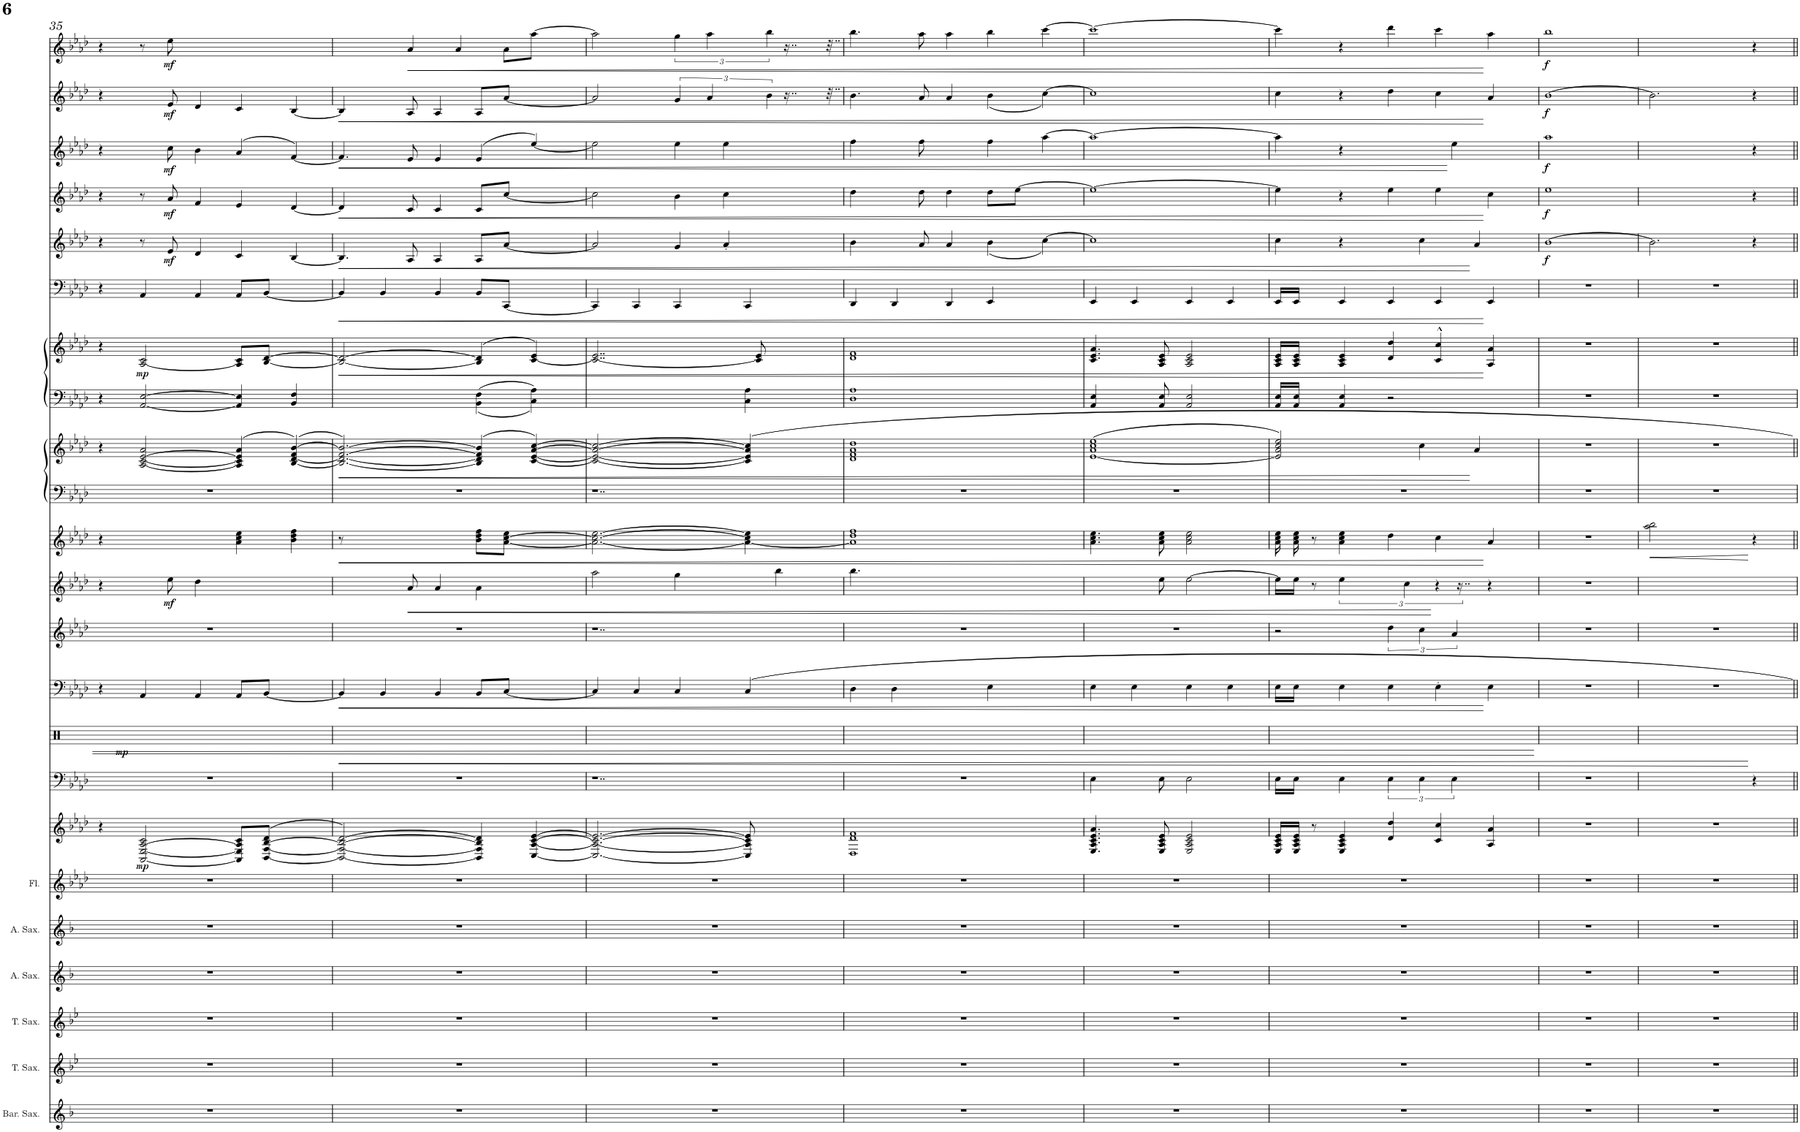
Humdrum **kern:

**kern	**kern	**kern	**kern	**kern	**kern	**kern	**dynam	**kern	**kern	**dynam	**kern	**kern	**kern	**dynam	**kern	**dynam	**kern	**kern	**kern	**kern	**dynam	**kern	**kern	**dynam	**kern	**dynam	**kern	**dynam	**kern	**dynam	**kern	**dynam
*part21	*part20	*part19	*part18	*part17	*part16	*part15	*part15	*part14	*part13	*part13	*part12	*part11	*part10	*part10	*part9	*part9	*part8	*part8	*part7	*part7	*part7	*part6	*part5	*part5	*part4	*part4	*part3	*part3	*part2	*part2	*part1	*part1
*staff23	*staff22	*staff21	*staff20	*staff19	*staff18	*staff17	*staff17	*staff16	*staff15	*staff15	*staff14	*staff13	*staff12	*staff12	*staff11	*staff11	*staff10	*staff9	*staff8	*staff7	*staff7/8	*staff6	*staff5	*staff5	*staff4	*staff4	*staff3	*staff3	*staff2	*staff2	*staff1	*staff1
*I"Baritone Saxophone	*I"Tenor Saxophone	*I"Tenor Saxophone	*I"Alto Saxophone	*I"Alto Saxophone	*I"Flute	*I"Voice	*	*I"Voice	*I"Voice	*	*I"Voice	*I"Voice	*I"Voice	*	*I"Voice	*	*I"Piano	*	*I"Piano	*	*	*I"Voice	*I"Voice	*	*I"Voice	*	*I"Voice	*	*I"Voice	*	*I"Voice	*
*I'Bar. Sax.	*I'T. Sax.	*I'T. Sax.	*I'A. Sax.	*I'A. Sax.	*I'Fl.	*I'V	*	*I'V	*I'V	*	*I'V	*I'V	*I'V	*	*I'V	*	*I'Pno	*	*I'Pno	*	*	*I'V	*I'V	*	*I'V	*	*I'V	*	*I'V	*	*I'V	*
!!LO:PB:g=z
*clefG2	*clefG2	*clefG2	*clefG2	*clefG2	*clefG2	*clefG2	*	*clefF4	*clefX	*	*clefF4	*clefG2	*clefG2	*	*clefG2	*	*clefF4	*clefG2	*clefF4	*clefG2	*	*clefF4	*clefG2	*	*clefG2	*	*clefG2	*	*clefG2	*	*clefG2	*
*Trd12c21	*Trd8c14	*Trd8c14	*Trd5c9	*Trd5c9	*	*	*	*	*	*	*	*	*	*	*	*	*	*	*	*	*	*	*	*	*	*	*	*	*	*	*	*
*k[b-]	*k[b-e-]	*k[b-e-]	*k[b-]	*k[b-]	*k[b-e-a-d-]	*k[b-e-a-d-]	*	*k[b-e-a-d-]	*k[]	*	*k[b-e-a-d-]	*k[b-e-a-d-]	*k[b-e-a-d-]	*	*k[b-e-a-d-]	*	*k[b-e-a-d-]	*k[b-e-a-d-]	*k[b-e-a-d-]	*k[b-e-a-d-]	*	*k[b-e-a-d-]	*k[b-e-a-d-]	*	*k[b-e-a-d-]	*	*k[b-e-a-d-]	*	*k[b-e-a-d-]	*	*k[b-e-a-d-]	*
*M4/4	*M4/4	*M4/4	*M4/4	*M4/4	*M4/4	*M4/4	*	*M4/4	*M4/4	*	*M4/4	*M4/4	*M4/4	*	*M4/4	*	*M4/4	*M4/4	*M4/4	*M4/4	*	*M4/4	*M4/4	*	*M4/4	*	*M4/4	*	*M4/4	*	*M4/4	*
=35	=35	=35	=35	=35	=35	=35	=35	=35	=35	=35	=35	=35	=35	=35	=35	=35	=35	=35	=35	=35	=35	=35	=35	=35	=35	=35	=35	=35	=35	=35	=35	=35
*	*	*	*	*	*	*	*	*	*^	*	*	*	*	*	*	*	*	*	*	*	*	*	*	*	*	*	*	*	*	*	*	*
1r	1r	1r	1r	1r	1r	4r	.	1r	1ryy	8ryy	.	4r	1r	4r	.	4r	.	1r	4r	4r	4r	.	4r	4r	.	4r	.	4r	.	4r	.	4r	.
!	!	!	!	!	!	!	!	!	!	!	!LO:DY:b	!	!	!	!	!	!	!	!	!	!	!	!	!	!	!	!	!	!	!	!	!	!
.	.	.	.	.	.	.	.	.	.	1ryy	mp	.	.	.	.	.	.	.	.	.	.	.	.	.	.	.	.	.	.	.	.	.	.
!	!	!	!	!	!	!	!LO:DY:b	!	!	!	!	!	!	!	!	!	!	!	!	!	!	!LO:DY:b	!	!	!	!	!	!	!	!	!	!	!
.	.	.	.	.	.	[<2AA-/ [<2E-/ [>2A-/ 2c/	mp	.	.	.	.	4AA-/	.	8ryy	.	2ryy	.	.	[<2A-/ [<2c/ [>2e-/ 2a-/	[<2AA-/ [>2E-/	[<2A-/ 2c/	mp	4AA-/	8r	.	8r	.	8ryy	.	8ryy	.	8r	.
!	!	!	!	!	!	!	!	!	!	!	!	!	!	!	!LO:DY:b	!	!	!	!	!	!	!	!	!	!LO:DY:b	!	!LO:DY:b	!	!LO:DY:b	!	!LO:DY:b	!	!LO:DY:b
.	.	.	.	.	.	.	.	.	.	.	.	.	.	8ee-\	mf	.	.	.	.	.	.	.	.	8e-/	mf	8a-/	mf	8cc\	mf	8e-/	mf	8ee-\	mf
.	.	.	.	.	.	.	.	.	.	.	.	4AA-/	.	4dd-\	.	.	.	.	.	.	.	.	4AA-/	4d-/	.	4f/	.	4b-\	.	4d-/	.	2ryy	.
.	.	.	.	.	.	8AA-/] 8E-/] 8A-/] 8c/L	.	.	.	.	.	8AA-/L	.	4ryy	.	4a-\ 4cc\ 4ee-\	.	.	(>4A-/] 4c/] 4e-/] 4a-/	4AA-/] 4E-/]	8A-/] 8c/L	.	8AA-/L	4c/	.	4e-/	.	(>4a-/	.	4c/	.	.	.
.	.	.	.	.	.	(>[<8BB-/ [<8F/ [>8B-/ 8d-/J	.	.	.	.	.	[<8BB-/J	.	.	.	.	.	.	.	.	[<8B-/ [>8d-/J	.	[<8BB-/J	.	.	.	.	.	.	.	.	.	.
4ryy	4ryy	4ryy	4ryy	4ryy	4ryy	4ryy	.	4ryy	4ryy	.	.	4ryy	4ryy	4ryy	.	4b-\ 4dd-\ 4ff\	.	4ryy	(>[<4B-/ [<4d-/ 4f/ [>4b-/)	4BB-/ 4F/	4ryy	.	4ryy	[<4B-/	.	[<4d-/	.	[<4f/)	.	[<4B-/	.	4ryy	.
.	.	.	.	.	.	.	.	.	.	8ryy	.	.	.	.	.	.	.	.	.	.	.	.	.	.	.	.	.	.	.	.	.	.	.
=36	=36	=36	=36	=36	=36	=36	=36	=36	=36	=36	=36	=36	=36	=36	=36	=36	=36	=36	=36	=36	=36	=36	=36	=36	=36	=36	=36	=36	=36	=36	=36	=36	=36
!	!	!	!	!	!	!	!	!	!	!	!	!	!	!	!	!	!LO:HP:b	!	!	!	!	!	!	!	!	!	!	!	!	!	!	!	!
*	*	*	*	*	*	*	*	*	*v	*v	*	*	*	*	*	*	*	*	*	*	*	*	*	*	*	*	*	*	*	*	*	*	*
1r	1r	1r	1r	1r	1r	2BB-/_ 2F/_ 2B-/_ [>2d-/)	.	1r	1ryy	.	4BB-/]	1r	4.ryy	.	8r	<	1r	2.B-/_ 2.d-/_ [>2.f/ 2.b-/_)	2.ryy	2B-/_ 2d-/_	.	4BB-/]	4.B-/]	.	4d-/]	.	4.f/]	.	4B-/]	.	4.ryy	.
.	.	.	.	.	.	.	.	.	.	.	.	.	.	.	2ryy	.	.	.	.	.	.	.	.	.	.	.	.	.	.	.	.	.
.	.	.	.	.	.	.	.	.	.	.	4BB-/	.	.	.	.	.	.	.	.	.	.	4BB-/	.	.	8ryy	.	.	.	8ryy	.	.	.
.	.	.	.	.	.	.	.	.	.	.	.	.	4ryy	.	.	.	.	.	.	.	.	.	8A-/	.	8c/	.	8e-/	.	8A-/	.	4ryy	.
.	.	.	.	.	.	4ryy	.	.	.	.	4BB-/	.	.	.	.	.	.	.	.	4ryy	.	4BB-/	4A-/	.	4c/	.	4e-/	.	4A-/	.	.	.
.	.	.	.	.	.	.	.	.	.	.	.	.	8a-/	.	8ryy	.	.	.	.	.	.	.	.	.	.	.	.	.	.	.	4a-/	.
.	.	.	.	.	.	4BB-/] 4F/] 4B-/] 4d-/]	.	.	.	.	8BB-/L	.	4a-/	.	8b-\ 8dd-\ 8ff\L	.	.	(>4B-/] 4d-/] 4f/] 4b-/]	4BB-\ 4F\	(>4B-/] 4d-/]	.	8BB-/L	8A-/L	.	8c/L	.	(>4e-/	.	8A-/L	.	.	.
.	.	.	.	.	.	.	.	.	.	.	[<8C/J	.	.	.	[<8a-\ [>8cc\ 8ee-\J	.	.	.	.	.	.	[<8CC/J	[<8a-/J	.	[<8cc/J	.	.	.	[<8a-/J	.	4a-/	.
2ryy	2ryy	2ryy	2ryy	2ryy	2ryy	[<4C/ [<4A-/ [>4c/ [>4e-/	.	2ryy	2ryy	.	4ryy	2ryy	4a-\	.	4ryy	.	4r	[<4c/ [<4e-/ [>4a-/ [>4cc/)	4C\ 4A-\	[<4c/ 4e-/)	.	4ryy	4ryy	.	4ryy	.	[<4ee-/)	.	4ryy	.	.	.
.	.	.	.	.	.	.	.	.	.	.	.	.	.	.	.	.	.	.	.	.	.	.	.	.	.	.	.	.	.	.	8a-\L	.
.	.	.	.	.	.	4ryy	.	.	.	.	4ryy	.	4ryy	.	4ryy	.	4ryy	4ryy	4ryy	4ryy	.	4ryy	4ryy	.	4ryy	.	4ryy	.	4ryy	.	[>8aa-\J	.
.	.	.	.	.	.	.	.	.	.	.	.	.	.	.	.	.	.	.	.	.	.	.	.	.	.	.	.	.	.	.	8ryy	.
=37	=37	=37	=37	=37	=37	=37	=37	=37	=37	=37	=37	=37	=37	=37	=37	=37	=37	=37	=37	=37	=37	=37	=37	=37	=37	=37	=37	=37	=37	=37	=37	=37
!	!	!	!	!	!	!	!	!	!	!	!	!	!	!	!	!	!	!	!LO:N:vis=2..	!	!	!	!	!	!	!	!	!	!	!	!	!
1r	1r	1r	1r	1r	1r	2.C/_ 2.A-/_ 2.c/_ 2.e-/_	.	1r	1ryy	.	4C/]	1r	2aa-\	.	2.a-\_ 2.cc\_ [>2.ee-\	.	1r	2c/_ 2e-/_ 2a-/_ 2cc/_	6%5ryy	2..c/_ 2..e-/	.	4CC/]	2a-/]	.	2cc\]	.	2ee-\]	.	2a-/]	.	2aa-\]	.
.	.	.	.	.	.	.	.	.	.	.	4C/	.	.	.	.	.	.	.	.	.	.	4CC/	.	.	.	.	.	.	.	.	.	.
!	!	!	!	!	!	!	!	!	!	!	!	!	!	!	!	!	!	!LO:N:vis=4..	!	!	!	!	!	!	!	!	!	!	!	!	!	!
.	.	.	.	.	.	.	.	.	.	.	4C/	.	4gg\	.	.	.	.	3ryy	.	.	.	4CC/	4g/	.	4b-\	.	4ee-\	.	6g/	.	6gg\	.
.	.	.	.	.	.	.	.	.	.	.	.	.	.	.	.	.	.	.	.	.	.	.	.	.	.	.	.	.	6a-/	.	6aa-\	.
!	!	!	!	!	!	!LO:N:vis=16..	!	!	!	!	!LO:N:vis=16..	!	!LO:N:vis=8..	!	!LO:N:vis=16..	!	!	!	!	!	!	!LO:N:vis=16..	!	!	!	!	!	!	!	!	!	!
.	.	.	.	.	.	12ryy	.	.	.	.	12ryy	.	9...ryy	.	12ryy	.	.	.	.	.	.	12ryy	4a-'/	.	4cc\	.	4ee-\	.	.	.	.	.
.	.	.	.	.	.	8C/] 8A-/] 8c/] 8e-/]	.	.	.	.	[6C/	.	.	.	6a-\_ 6cc\_ 6ee-\_	.	.	6c/_ 6e-/_ 6a-/_ 6cc/_	[6C\ [6A-\	.	.	[6CC/	.	.	.	.	.	.	12ryy	.	12ryy	.
.	.	.	.	.	.	.	.	.	.	.	.	.	.	.	.	.	.	.	.	8c/] 8e-/	.	.	.	.	.	.	.	.	.	.	.	.
.	.	.	.	.	.	.	.	.	.	.	.	.	.	.	.	.	.	.	.	.	.	.	.	.	.	.	.	.	[12b-\	.	[12bb-\	.
.	.	.	.	.	.	24ryy	.	.	.	.	.	.	[24bb-\	.	.	.	.	.	.	.	.	.	.	.	.	.	.	.	.	.	.	.
!	!	!	!	!	!	!	!	!	!	!	!	!	!	!	!	!	!	!	!	!	!	!	!	!	!	!	!	!	!LO:N:vis=16..	!	!LO:N:vis=16..	!
8ryy	8ryy	8ryy	8ryy	8ryy	8ryy	8ryy	.	8ryy	8ryy	.	12ryy	8ryy	8ryy	.	12ryy	.	8ryy	12ryy	12ryy	8ryy	.	12ryy	8ryy	.	8ryy	.	8ryy	.	12r	.	12r	.
!	!	!	!	!	!	!	!	!	!	!	!LO:N:vis=16...	!	!	!	!LO:N:vis=16...	!	!	!LO:N:vis=16...	!LO:N:vis=16...	!	!	!LO:N:vis=16...	!	!	!	!	!	!	!	!	!	!
.	.	.	.	.	.	.	.	.	.	.	192%23ryy	.	.	.	192%23ryy	.	.	192%23ryy	192%23ryy	.	.	192%23ryy	.	.	.	.	.	.	16ryy	.	16ryy	.
16ryy	16ryy	16ryy	16ryy	16ryy	16ryy	16ryy	.	16ryy	16ryy	.	.	16ryy	16ryy	.	.	.	16ryy	.	.	16ryy	.	.	16ryy	.	16ryy	.	16ryy	.	.	.	.	.
.	.	.	.	.	.	.	.	.	.	.	.	.	.	.	.	.	.	.	.	.	.	.	.	.	.	.	.	.	64ryy	.	64ryy	.
!	!	!	!	!	!	!	!	!	!	!	!	!	!	!	!	!	!	!	!	!	!	!	!	!	!	!	!	!	!LO:N:vis=32..	!	!LO:N:vis=32..	!
.	.	.	.	.	.	.	.	.	.	.	.	.	.	.	.	.	.	.	.	.	.	.	.	.	.	.	.	.	24r	.	24r	.
64ryy	64ryy	64ryy	64ryy	64ryy	64ryy	64ryy	.	64ryy	64ryy	.	.	64ryy	64ryy	.	.	.	64ryy	.	.	64ryy	.	.	64ryy	.	64ryy	.	64ryy	.	.	.	.	.
=38	=38	=38	=38	=38	=38	=38	=38	=38	=38	=38	=38	=38	=38	=38	=38	=38	=38	=38	=38	=38	=38	=38	=38	=38	=38	=38	=38	=38	=38	=38	=38	=38
*	*	*	*	*	*	*^	*	*	*	*	*	*	*	*	*^	*	*	*^	*^	*	*	*	*	*	*	*	*	*	*	*	*	*
1r	1r	1r	1r	1r	1r	1d- 1f	1D-	.	1r	1ryy	.	4D-\	1r	4.bb-\	.	1a-]	1dd- 1ff	.	1r	1dd-	1d- 1f 1a-	1A-	1D-	1d- 1f	.	4DD-/	4b-\	.	4dd-\	.	4ff\	.	4.b-\	.	4.bb-\	.
.	.	.	.	.	.	.	.	.	.	.	.	12C/]	.	.	.	.	.	.	.	.	.	.	.	.	.	12CC/]	8ryy	.	8ryy	.	8ryy	.	.	.	.	.
.	.	.	.	.	.	.	.	.	.	.	.	4D-\	.	.	.	.	.	.	.	.	.	.	.	.	.	4DD-/	.	.	.	.	.	.	.	.	.	.
.	.	.	.	.	.	.	.	.	.	.	.	.	.	24%5bb-\]	.	.	.	.	.	.	.	.	.	.	.	.	8a-/	.	8dd-\	.	8ff\	.	12b-\]	.	12bb-\]	.
.	.	.	.	.	.	.	.	.	.	.	.	.	.	.	.	.	.	.	.	.	.	.	.	.	.	.	.	.	.	.	.	.	8a-/	.	8aa-\	.
.	.	.	.	.	.	.	.	.	.	.	.	.	.	.	.	.	.	.	.	.	.	.	.	.	.	.	4a-/	.	4dd-\	.	4ryy	.	.	.	.	.
.	.	.	.	.	.	.	.	.	.	.	.	4ryy	.	2ryy	.	.	.	.	.	.	.	.	.	.	.	4DD-/	.	.	.	.	.	.	4a-/	.	4aa-\	.
.	.	.	.	.	.	.	.	.	.	.	.	.	.	.	.	.	.	.	.	.	.	.	.	.	.	.	(<4b-\	.	8dd-\L	.	4ff\	.	.	.	.	.
.	.	.	.	.	.	.	.	.	.	.	.	4E-\	.	.	.	.	.	.	.	.	.	.	.	.	.	4EE-/	.	.	.	.	.	.	(<4b-\	.	4bb-\	.
.	.	.	.	.	.	.	.	.	.	.	.	.	.	.	.	.	.	.	.	.	.	.	.	.	.	.	.	.	[>8ee-\J	.	.	.	.	.	.	.
2.ryy	2.ryy	2.ryy	2.ryy	2.ryy	2.ryy	8ryy	4ryy	.	2.r	2.ryy	.	.	2.r	.	.	12a-\_ 12cc\] 12ee-\]	12%5ryy	.	2.r	12c/] 12e-/] 12a-/] 12cc/]	12%5ryy	12C\] 12A-\]	12%5ryy	4ryy	.	.	[>4cc\)	.	4ryy	.	[>4aa-\	.	.	.	.	.
.	.	.	.	.	.	.	.	.	.	.	.	4ryy	.	8ryy	.	4ryy	.	.	.	4ryy	.	4ryy	.	.	.	4ryy	.	.	.	.	.	.	[>4cc\)	.	[>4ccc\	.
.	.	.	.	.	.	16ryy	.	.	.	.	.	.	.	.	.	.	.	.	.	.	.	.	.	.	.	.	.	.	.	.	.	.	.	.	.	.
.	.	.	.	.	.	64ryy	.	.	.	.	.	.	.	.	.	.	.	.	.	.	.	.	.	.	.	.	.	.	.	.	.	.	.	.	.	.
.	.	.	.	.	.	4ryy	.	.	.	.	.	.	.	.	.	.	.	.	.	.	.	.	.	.	.	.	.	.	.	.	.	.	.	.	.	.
.	.	.	.	.	.	.	.	.	.	.	.	.	.	24%13ryy	.	.	.	.	.	.	.	.	.	.	.	.	.	.	.	.	.	.	.	.	.	.
.	.	.	.	.	.	.	32.ryy	.	.	.	.	.	.	.	.	.	.	.	.	.	.	.	.	2ryy	.	.	2ryy	.	2ryy	.	2ryy	.	.	.	.	.
.	.	.	.	.	.	.	4ryy	.	.	.	.	.	.	.	.	.	.	.	.	.	.	.	.	.	.	.	.	.	.	.	.	.	.	.	.	.
.	.	.	.	.	.	.	.	.	.	.	.	12%5ryy	.	.	.	12%5ryy	.	.	.	12%5ryy	.	12%5ryy	.	.	.	12%5ryy	.	.	.	.	.	.	12%5ryy	.	12%5ryy	.
.	.	.	.	.	.	.	.	.	.	.	.	.	.	.	.	.	3ryy	.	.	.	3ryy	.	3ryy	.	.	.	.	.	.	.	.	.	.	.	.	.
.	.	.	.	.	.	4ryy	.	.	.	.	.	.	.	.	.	.	.	.	.	.	.	.	.	.	.	.	.	.	.	.	.	.	.	.	.	.
.	.	.	.	.	.	.	8ryy	.	.	.	.	.	.	.	.	.	.	.	.	.	.	.	.	.	.	.	.	.	.	.	.	.	.	.	.	.
.	.	.	.	.	.	.	16ryy	.	.	.	.	.	.	.	.	.	.	.	.	.	.	.	.	.	.	.	.	.	.	.	.	.	.	.	.	.
.	.	.	.	.	.	32.ryy	.	.	.	.	.	.	.	.	.	.	.	.	.	.	.	.	.	.	.	.	.	.	.	.	.	.	.	.	.	.
.	.	.	.	.	.	.	64ryy	.	.	.	.	.	.	.	.	.	.	.	.	.	.	.	.	.	.	.	.	.	.	.	.	.	.	.	.	.
*	*	*	*	*	*	*v	*v	*	*	*	*	*	*	*	*	*v	*v	*	*	*	*	*v	*v	*	*	*	*	*	*	*	*	*	*	*	*	*
=39	=39	=39	=39	=39	=39	=39	=39	=39	=39	=39	=39	=39	=39	=39	=39	=39	=39	=39	=39	=39	=39	=39	=39	=39	=39	=39	=39	=39	=39	=39	=39	=39	=39
1r	1r	1r	1r	1r	1r	4.E-/ 4.A-/ 4.c/ 4.e-/ 4.a-/	.	4E-\	1ryy	.	4E-\	1r	4.ryy	.	4.a-\ 4.cc\ 4.ee-\	.	1r	(>1a- 1cc 1ee-	[<1e-	4AA-/ 4E-/	4.c/ 4.e-/ 4.a-/	.	4EE-/	1cc]	.	1ee-_	.	1aa-_	.	1cc]	.	1ccc_	.
.	.	.	.	.	.	.	.	8ryy	.	.	4E-\	.	.	.	.	.	.	.	.	8ryy	.	.	4EE-/	.	.	.	.	.	.	.	.	.	.
.	.	.	.	.	.	8E-/ 8A-/ 8c/ 8e-/	.	8E-\	.	.	.	.	4ryy	.	8a-\ 8cc\ 8ee-\	.	.	.	.	8AA-/ 8E-/	8A-/ 8c/ 8e-/	.	.	.	.	.	.	.	.	.	.	.	.
.	.	.	.	.	.	2E-/ 2A-/ 2c/ 2e-/	.	2E-\	.	.	4E-\	.	.	.	2a-\ 2cc\ 2ee-\	.	.	.	.	2AA-/ 2E-/	2A-/ 2c/ 2e-/	.	4EE-/	.	.	.	.	.	.	.	.	.	.
.	.	.	.	.	.	.	.	.	.	.	.	.	8ee-\	.	.	.	.	.	.	.	.	.	.	.	.	.	.	.	.	.	.	.	.
.	.	.	.	.	.	.	.	.	.	.	4E-\	.	[>2ee-\	.	.	.	.	.	.	.	.	.	4EE-/	.	.	.	.	.	.	.	.	.	.
4ryy	4ryy	4ryy	4ryy	4ryy	4ryy	4ryy	.	4ryy	4ryy	.	4ryy	4ryy	.	.	4ryy	.	4r	4ryy	4ryy	4ryy	4ryy	.	4ryy	4ryy	.	4ryy	.	4ryy	.	4ryy	.	4ryy	.
=40	=40	=40	=40	=40	=40	=40	=40	=40	=40	=40	=40	=40	=40	=40	=40	=40	=40	=40	=40	=40	=40	=40	=40	=40	=40	=40	=40	=40	=40	=40	=40	=40	=40
1r	1r	1r	1r	1r	1r	16E-/ 16A-/ 16c/ 16e-/LL	.	16E-\LL	1ryy	.	16E-\LL	2r	16ee-\LL]	.	16a-\ 16cc\ 16ee-\	.	1r	1ryy	2e-/] 2a-/ 2cc/ 2ee-/)	16AA-/ 16E-/LL	16A-/ 16c/ 16e-/LL	.	16EE-/LL	4cc\	.	4ee-\]	.	4aa-\]	.	4cc\	.	4ccc\]	.
.	.	.	.	.	.	16E-/ 16A-/ 16c/ 16e-/JJ	.	16E-\JJ	.	.	16E-\JJ	.	16ee-\JJ	.	16a-\ 16cc\ 16ee-\	.	.	.	.	16AA-/ 16E-/JJ	16A-/ 16c/ 16e-/JJ	.	16EE-/JJ	.	.	.	.	.	.	.	.	.	.
.	.	.	.	.	.	8r	.	8ryy	.	.	8ryy	.	8r	.	8r	.	.	.	.	8ryy	8ryy	.	8ryy	.	.	.	.	.	.	.	.	.	.
.	.	.	.	.	.	4E-/ 4A-/ 4c/ 4e-/	.	4E-\	.	.	4E-\	.	6ee-\	.	4a-\ 4cc\ 4ee-\	.	.	.	.	4AA-/ 4E-/	4A-/ 4c/ 4e-/	.	4EE-/	4r	.	4r	.	4r	.	4r	.	4r	.
.	.	.	.	.	.	.	.	.	.	.	.	.	6ryy	.	.	.	.	.	.	.	.	.	.	.	.	.	.	.	.	.	.	.	.
!	!	!	!	!	!	!	!	!	!	!	!	!	!	!	!	!	!	!	!	!	!	!	!	!LO:N:vis=8..	!	!	!	!LO:N:vis=4..	!	!	!	!	!
.	.	.	.	.	.	4d-/ 4dd-/	.	6E-\	.	.	4E-\	6dd-\	.	.	4dd-\	.	.	.	6ryy	2r	4d-/ 4dd-/	.	4EE-/	6ryy	.	4ee-\	.	3ryy	.	4dd-\	.	4ddd-\	.
.	.	.	.	.	.	.	.	.	.	.	.	.	6cc\	.	.	.	.	.	.	.	.	.	.	.	.	.	.	.	.	.	.	.	.
.	.	.	.	.	.	.	.	6E-\	.	.	.	6cc\	.	.	.	.	.	.	4cc\	.	.	.	.	4cc\	.	.	.	.	.	.	.	.	.
.	.	.	.	.	.	4c/ 4cc/	.	.	.	.	4E-'\	.	6ryy	.	4cc\	.	.	.	.	.	4c/^^ 4cc/^^	.	4EE-/	.	.	4ee-\	.	.	.	4cc\	.	4ccc\	.
.	.	.	.	.	.	.	.	6E-\	.	.	.	6a-/	.	.	.	.	.	.	.	.	.	.	.	.	.	.	.	[6ee-\	.	.	.	.	.
.	.	.	.	.	.	.	.	.	.	.	.	.	4r	.	.	.	.	.	[12a-/	.	.	.	.	[12a-/	.	.	.	.	.	.	.	.	.
36%17ryy	36%17ryy	36%17ryy	36%17ryy	36%17ryy	36%17ryy	4A-/ 4a-/	.	4ryy	36%17ryy	.	4E-\	4ryy	.	.	4a-/	.	36%17ryy	36%17ryy	36%17ryy	4ryy	4A-/ 4a-/	.	4EE-/	6ryy	.	4cc\	.	12ryy	.	4a-/	.	4aa-\	.
!	!	!	!	!	!	!	!	!	!	!	!	!	!	!	!	!	!	!	!	!	!	!	!	!	!	!	!	!LO:N:vis=8..	!	!	!	!	!
.	.	.	.	.	.	.	.	.	.	.	.	.	.	.	.	.	.	.	.	.	.	.	.	.	.	.	.	6ryy	.	.	.	.	.
!	!	!	!	!	!	!	!	!	!	!	!	!	!LO:N:vis=8.	!	!	!	!	!	!	!	!	!	!	!LO:N:vis=16..	!	!	!	!	!	!	!	!	!
.	.	.	.	.	.	.	.	.	.	.	.	.	18r	.	.	.	.	.	.	.	.	.	.	12ryy	.	.	.	.	.	.	.	.	.
.	.	.	.	.	.	.	.	.	.	.	.	.	4r	.	.	.	.	.	.	.	.	.	.	.	.	.	.	.	.	.	.	.	.
.	.	.	.	.	.	9%2ryy	.	9%2ryy	.	.	9%2ryy	9%2ryy	.	.	9%2ryy	.	.	.	.	9%2ryy	9%2ryy	.	9%2ryy	9%2ryy	.	9%2ryy	.	9%2ryy	.	9%2ryy	.	9%2ryy	.
*	*	*	*	*	*	*	*	*	*	*	*	*	*	*	*	*	*	*v	*v	*	*	*	*	*	*	*	*	*	*	*	*	*	*
=41	=41	=41	=41	=41	=41	=41	=41	=41	=41	=41	=41	=41	=41	=41	=41	=41	=41	=41	=41	=41	=41	=41	=41	=41	=41	=41	=41	=41	=41	=41	=41	=41
!	!	!	!	!	!	!	!	!	!	!	!	!	!	!	!	!	!	!	!	!	!	!	!	!LO:DY:b	!	!LO:DY:b	!	!LO:DY:b	!	!LO:DY:b	!	!LO:DY:b
1r	1r	1r	1r	1r	1r	1r	.	1r	1ryy	.	1r	1r	1r	.	1r	.	1r	1r	1r	1r	.	1r	[>1b-	f	1ee-	f	1aa-	f	[>1b-	f	1bb-	f
4ryy	4ryy	4ryy	4ryy	4ryy	4ryy	4ryy	.	4ryy	4ryy	.	4ryy	4ryy	4ryy	.	4ryy	.	4r	6a-/]	4ryy	4ryy	.	4ryy	6a-/]	.	4ryy	.	12ee-\]	.	4ryy	.	4ryy	.
.	.	.	.	.	.	.	.	.	.	.	.	.	.	.	.	.	.	.	.	.	.	.	.	.	.	.	6ryy	.	.	.	.	.
.	.	.	.	.	.	.	.	.	.	.	.	.	.	.	.	.	.	12ryy	.	.	.	.	12ryy	.	.	.	.	.	.	.	.	.
=42	=42	=42	=42	=42	=42	=42	=42	=42	=42	=42	=42	=42	=42	=42	=42	=42	=42	=42	=42	=42	=42	=42	=42	=42	=42	=42	=42	=42	=42	=42	=42	=42
1r	1r	1r	1r	1r	1r	1r	.	2.ryy	1ryy	.	1r	1r	1ryy	.	2aa-\ 2bb-\	.	1r	1r	1r	1r	.	1r	2.b-\]	.	2.ryy	.	2.ryy	.	2.b-\]	.	2.ryy	.
.	.	.	.	.	.	.	.	.	.	.	.	.	.	.	4ryy	.	.	.	.	.	.	.	.	.	.	.	.	.	.	.	.	.
.	.	.	.	.	.	.	.	4r	.	.	.	.	.	.	4r	[	.	.	.	.	.	.	4r	.	4r	.	4r	.	4r	.	4r	.
=||	=||	=||	=||	=||	=||	=||	=||	=||	=||	=||	=||	=||	=||	=||	=||	=||	=||	=||	=||	=||	=||	=||	=||	=||	=||	=||	=||	=||	=||	=||	=||	=||
*-	*-	*-	*-	*-	*-	*-	*-	*-	*-	*-	*-	*-	*-	*-	*-	*-	*-	*-	*-	*-	*-	*-	*-	*-	*-	*-	*-	*-	*-	*-	*-	*-
